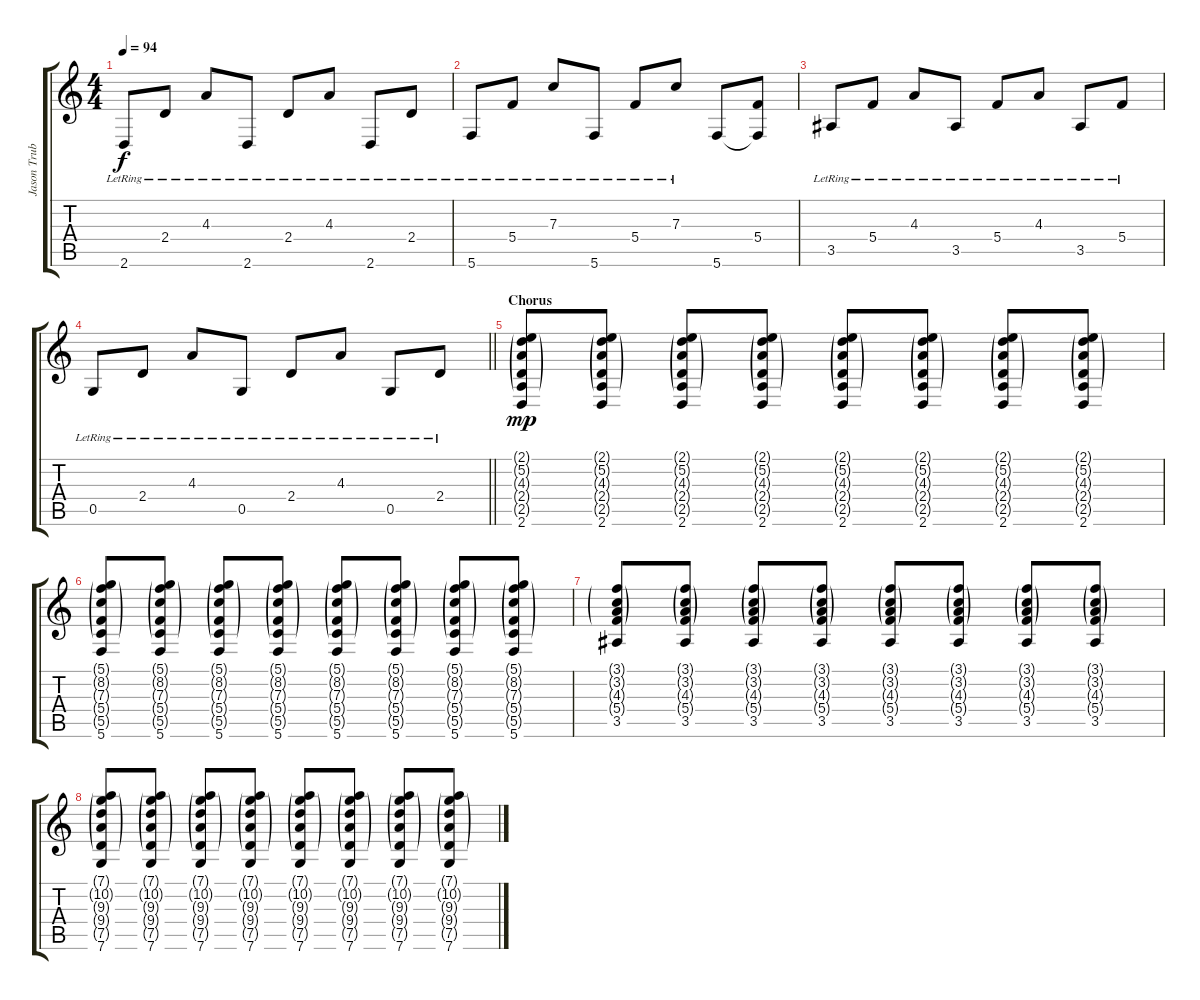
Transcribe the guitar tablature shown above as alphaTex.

\track ("Jason Truby" "Jason Trub") {instrument electricguitarjazz}
\staff {score tabs}
\tuning (D4 A3 F3 C3 G2 C2) {hide}
\ts (4 4)
\tempo 94
\clef g2
\ks c
2.6{lr}.8{dy f} 2.4{lr}.8 4.3{lr}.8 2.6{lr}.8 2.4{lr}.8 4.3{lr}.8 2.6{lr}.8 2.4{lr}.8 |
5.6{lr}.8 5.4{lr}.8 7.3{lr}.8 5.6{lr}.8 5.4{lr}.8 7.3{lr}.8 5.6.8 (5.4 5.6{t}).8 |
3.5{lr}.8 5.4{lr}.8 4.3{lr}.8 3.5{lr}.8 5.4{lr}.8 4.3{lr}.8 3.5{lr}.8 5.4{lr}.8 |
\barLineRight lightlight
0.5{lr}.8 2.4{lr}.8 4.3{lr}.8 0.5{lr}.8 2.4{lr}.8 4.3{lr}.8 0.5{lr}.8 2.4{lr}.8 |
\section ("" "Chorus")
(2.1{g} 5.2{g} 4.3{g} 2.4{g} 2.5{g} 2.6).8{dy mp} (2.1{g} 5.2{g} 4.3{g} 2.4{g} 2.5{g} 2.6).8 (2.1{g} 5.2{g} 4.3{g} 2.4{g} 2.5{g} 2.6).8 (2.1{g} 5.2{g} 4.3{g} 2.4{g} 2.5{g} 2.6).8 (2.1{g} 5.2{g} 4.3{g} 2.4{g} 2.5{g} 2.6).8 (2.1{g} 5.2{g} 4.3{g} 2.4{g} 2.5{g} 2.6).8 (2.1{g} 5.2{g} 4.3{g} 2.4{g} 2.5{g} 2.6).8 (2.1{g} 5.2{g} 4.3{g} 2.4{g} 2.5{g} 2.6).8 |
(5.1{g} 8.2{g} 7.3{g} 5.4{g} 5.5{g} 5.6).8 (5.1{g} 8.2{g} 7.3{g} 5.4{g} 5.5{g} 5.6).8 (5.1{g} 8.2{g} 7.3{g} 5.4{g} 5.5{g} 5.6).8 (5.1{g} 8.2{g} 7.3{g} 5.4{g} 5.5{g} 5.6).8 (5.1{g} 8.2{g} 7.3{g} 5.4{g} 5.5{g} 5.6).8 (5.1{g} 8.2{g} 7.3{g} 5.4{g} 5.5{g} 5.6).8 (5.1{g} 8.2{g} 7.3{g} 5.4{g} 5.5{g} 5.6).8 (5.1{g} 8.2{g} 7.3{g} 5.4{g} 5.5{g} 5.6).8 |
(3.1{g} 3.2{g} 4.3{g} 5.4{g} 3.5).8 (3.1{g} 3.2{g} 4.3{g} 5.4{g} 3.5).8 (3.1{g} 3.2{g} 4.3{g} 5.4{g} 3.5).8 (3.1{g} 3.2{g} 4.3{g} 5.4{g} 3.5).8 (3.1{g} 3.2{g} 4.3{g} 5.4{g} 3.5).8 (3.1{g} 3.2{g} 4.3{g} 5.4{g} 3.5).8 (3.1{g} 3.2{g} 4.3{g} 5.4{g} 3.5).8 (3.1{g} 3.2{g} 4.3{g} 5.4{g} 3.5).8 |
(7.1{g} 10.2{g} 9.3{g} 9.4{g} 7.5{g} 7.6).8 (7.1{g} 10.2{g} 9.3{g} 9.4{g} 7.5{g} 7.6).8 (7.1{g} 10.2{g} 9.3{g} 9.4{g} 7.5{g} 7.6).8 (7.1{g} 10.2{g} 9.3{g} 9.4{g} 7.5{g} 7.6).8 (7.1{g} 10.2{g} 9.3{g} 9.4{g} 7.5{g} 7.6).8 (7.1{g} 10.2{g} 9.3{g} 9.4{g} 7.5{g} 7.6).8 (7.1{g} 10.2{g} 9.3{g} 9.4{g} 7.5{g} 7.6).8 (7.1{g} 10.2{g} 9.3{g} 9.4{g} 7.5{g} 7.6).8
